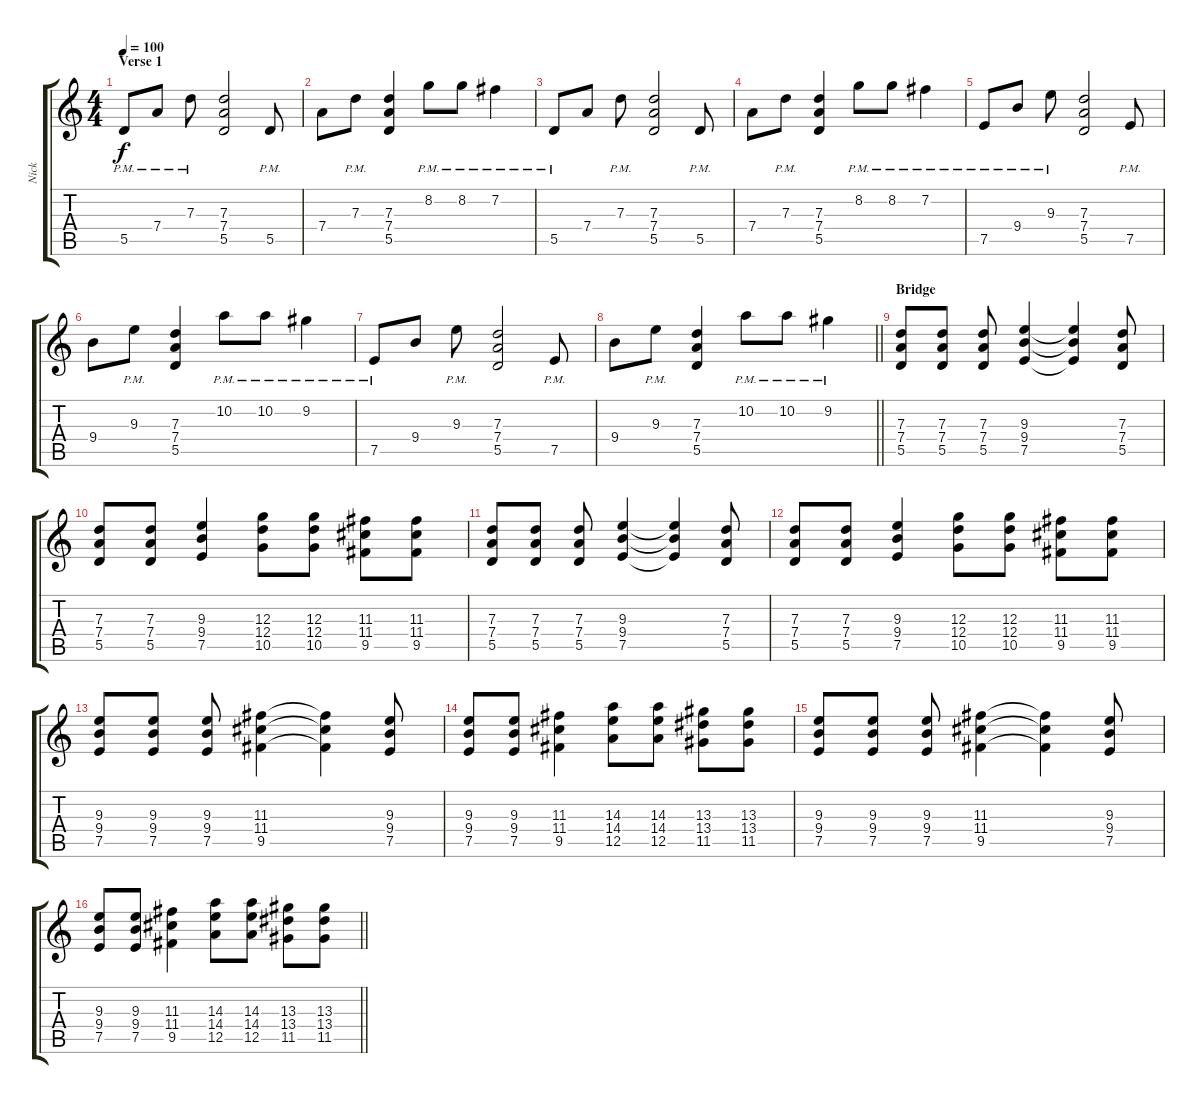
\track ("Nick" "Nick") {instrument acousticguitarsteel}
\staff {score tabs}
\tuning (E4 B3 G3 D3 A2 E2) {hide}
\ts (4 4)
\section ("" "Verse 1")
\tempo 100
\clef g2
\ks c
5.5{pm}.8{dy f} 7.4{pm}.8 7.3{pm}.8 (7.3 7.4 5.5).2 5.5{pm}.8 |
7.4.8 7.3{pm}.8 (7.3 7.4 5.5).4 8.2{pm}.8 8.2{pm}.8 7.2{pm}.4 |
5.5{pm}.8 7.4.8 7.3{pm}.8 (7.3 7.4 5.5).2 5.5{pm}.8 |
7.4.8 7.3{pm}.8 (7.3 7.4 5.5).4 8.2{pm}.8 8.2{pm}.8 7.2{pm}.4 |
7.5{pm}.8 9.4{pm}.8 9.3{pm}.8 (7.3 7.4 5.5).2 7.5{pm}.8 |
9.4.8 9.3{pm}.8 (7.3 7.4 5.5).4 10.2{pm}.8 10.2{pm}.8 9.2{pm}.4 |
7.5{pm}.8 9.4.8 9.3{pm}.8 (7.3 7.4 5.5).2 7.5{pm}.8 |
\barLineRight lightlight
9.4.8 9.3{pm}.8 (7.3 7.4 5.5).4 10.2{pm}.8 10.2{pm}.8 9.2{pm}.4 |
\section ("" "Bridge")
(7.3 7.4 5.5).8 (7.3 7.4 5.5).8 (7.3 7.4 5.5).8 (9.3 9.4 7.5).4 (9.3{t} 9.4{t} 7.5{t}).4 (7.3 7.4 5.5).8 |
(7.3 7.4 5.5).8 (7.3 7.4 5.5).8 (9.3 9.4 7.5).4 (12.3 12.4 10.5).8 (12.3 12.4 10.5).8 (11.3 11.4 9.5).8 (11.3 11.4 9.5).8 |
(7.3 7.4 5.5).8 (7.3 7.4 5.5).8 (7.3 7.4 5.5).8 (9.3 9.4 7.5).4 (9.3{t} 9.4{t} 7.5{t}).4 (7.3 7.4 5.5).8 |
(7.3 7.4 5.5).8 (7.3 7.4 5.5).8 (9.3 9.4 7.5).4 (12.3 12.4 10.5).8 (12.3 12.4 10.5).8 (11.3 11.4 9.5).8 (11.3 11.4 9.5).8 |
(9.3 9.4 7.5).8 (9.3 9.4 7.5).8 (9.3 9.4 7.5).8 (11.3 11.4 9.5).4 (11.3{t} 11.4{t} 9.5{t}).4 (9.3 9.4 7.5).8 |
(9.3 9.4 7.5).8 (9.3 9.4 7.5).8 (11.3 11.4 9.5).4 (14.3 14.4 12.5).8 (14.3 14.4 12.5).8 (13.3 13.4 11.5).8 (13.3 13.4 11.5).8 |
(9.3 9.4 7.5).8 (9.3 9.4 7.5).8 (9.3 9.4 7.5).8 (11.3 11.4 9.5).4 (11.3{t} 11.4{t} 9.5{t}).4 (9.3 9.4 7.5).8 |
\barLineRight lightlight
(9.3 9.4 7.5).8 (9.3 9.4 7.5).8 (11.3 11.4 9.5).4 (14.3 14.4 12.5).8 (14.3 14.4 12.5).8 (13.3 13.4 11.5).8 (13.3{sl} 13.4{sl} 11.5{sl}).8
